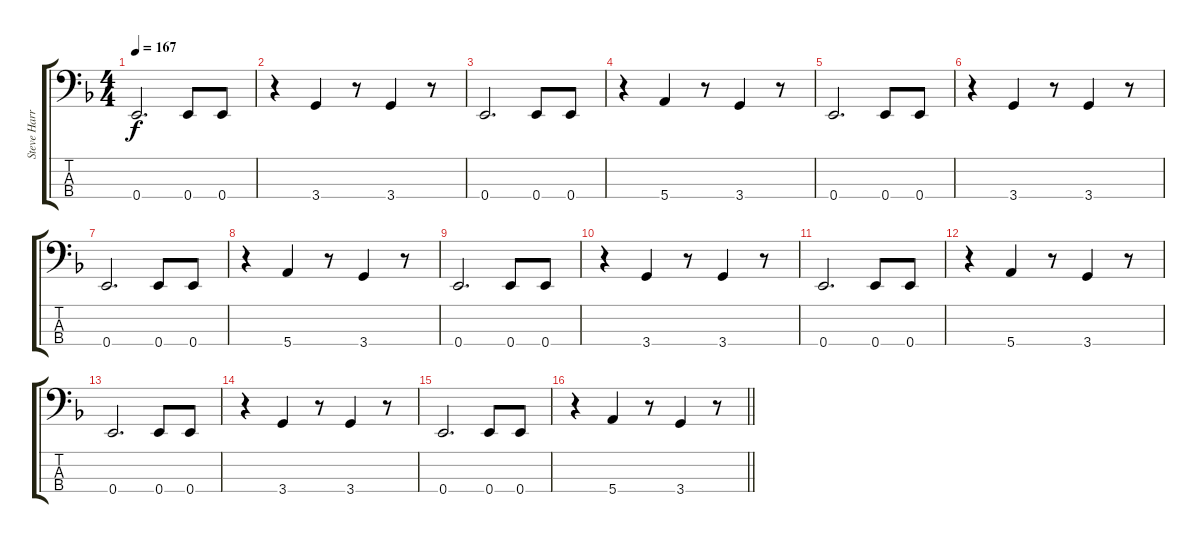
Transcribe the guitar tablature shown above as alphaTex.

\track ("Steve Harris" "Steve Harr") {instrument electricbassfinger}
\staff {score tabs}
\tuning (G2 D2 A1 E1) {hide}
\ts (4 4)
\tempo 167
\clef f4
\ks f
0.4.2{d dy f} 0.4.8 0.4.8 |
r.4 3.4.4 r.8 3.4.4 r.8 |
0.4.2{d} 0.4.8 0.4.8 |
r.4 5.4.4 r.8 3.4.4 r.8 |
0.4.2{d} 0.4.8 0.4.8 |
r.4 3.4.4 r.8 3.4.4 r.8 |
0.4.2{d} 0.4.8 0.4.8 |
r.4 5.4.4 r.8 3.4.4 r.8 |
0.4.2{d} 0.4.8 0.4.8 |
r.4 3.4.4 r.8 3.4.4 r.8 |
0.4.2{d} 0.4.8 0.4.8 |
r.4 5.4.4 r.8 3.4.4 r.8 |
0.4.2{d} 0.4.8 0.4.8 |
r.4 3.4.4 r.8 3.4.4 r.8 |
0.4.2{d} 0.4.8 0.4.8 |
\barLineRight lightlight
r.4 5.4.4 r.8 3.4.4 r.8
